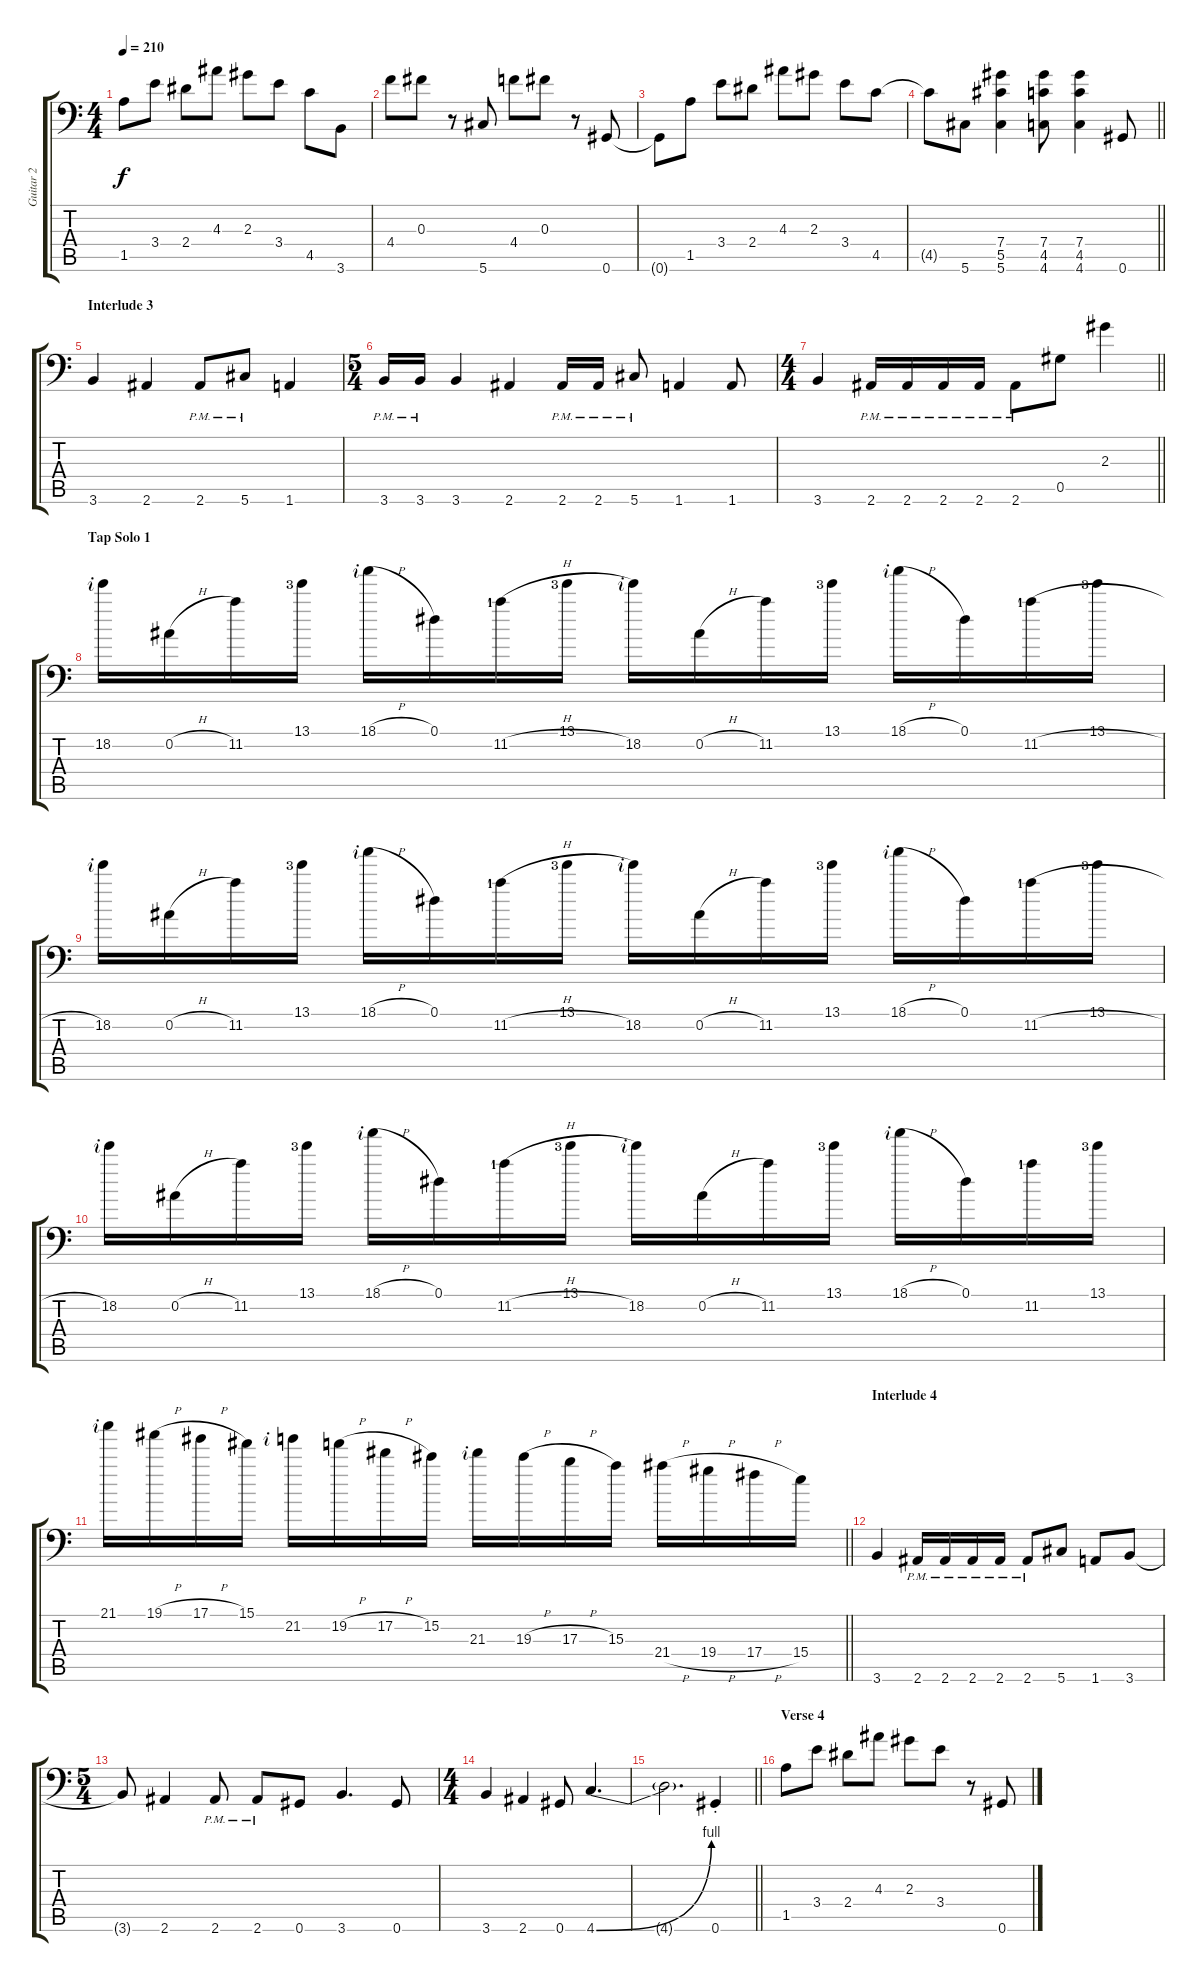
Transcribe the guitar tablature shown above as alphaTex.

\track ("Guitar 2" "Guitar 2") {instrument distortionguitar}
\staff {score tabs}
\tuning (Eb4 Bb3 Gb3 Db3 Ab2 Ab1) {hide}
\ts (4 4)
\tempo 210
\clef f4
\ks c
1.5.8{dy f} 3.4.8 2.4.8 4.3.8 2.3.8 3.4.8 4.5.8 3.6.8 |
4.4.8 0.3.8 r.8 5.6.8 4.4.8 0.3.8 r.8 0.6.8 |
0.6{t}.8 1.5.8 3.4.8 2.4.8 4.3.8 2.3.8 3.4.8 4.5.8 |
\barLineRight lightlight
4.5{t}.8 5.6.8 (7.4 5.5 5.6).4 (7.4 4.5 4.6).8 (7.4 4.5 4.6).4 0.6.8 |
\section ("" "Interlude 3")
3.6.4 2.6.4 2.6{pm}.8 5.6{pm}.8 1.6.4 |
\ts (5 4)
3.6{pm}.16 3.6{pm}.16 3.6.4 2.6.4 2.6{pm}.16 2.6{pm}.16 5.6{pm}.8 1.6.4 1.6.8 |
\ts (4 4)
\barLineRight lightlight
3.6.4 2.6{pm}.16 2.6{pm}.16 2.6{pm}.16 2.6{pm}.16 2.6{pm}.8 0.5.8 2.3.4 |
\section ("" "Tap Solo 1")
18.2{rf 2}.16 0.2{h}.16 11.2.16 13.1{lf 4}.16 18.1{h rf 2}.16 0.1.16 11.2{h lf 2}.16 13.1{lf 4}.16 18.2{rf 2}.16 0.2{h}.16 11.2.16 13.1{lf 4}.16 18.1{h rf 2}.16 0.1.16 11.2{h lf 2}.16 13.1{lf 4}.16 |
18.2{rf 2}.16 0.2{h}.16 11.2.16 13.1{lf 4}.16 18.1{h rf 2}.16 0.1.16 11.2{h lf 2}.16 13.1{lf 4}.16 18.2{rf 2}.16 0.2{h}.16 11.2.16 13.1{lf 4}.16 18.1{h rf 2}.16 0.1.16 11.2{h lf 2}.16 13.1{lf 4}.16 |
18.2{rf 2}.16 0.2{h}.16 11.2.16 13.1{lf 4}.16 18.1{h rf 2}.16 0.1.16 11.2{h lf 2}.16 13.1{lf 4}.16 18.2{rf 2}.16 0.2{h}.16 11.2.16 13.1{lf 4}.16 18.1{h rf 2}.16 0.1.16 11.2{lf 2}.16 13.1{lf 4}.16 |
\barLineRight lightlight
21.1{rf 2}.16 19.1{h}.16 17.1{h}.16 15.1.16 21.2{rf 2}.16 19.2{h}.16 17.2{h}.16 15.2.16 21.3{rf 2}.16 19.3{h}.16 17.3{h}.16 15.3.16 21.4{h}.16 19.4{h}.16 17.4{h}.16 15.4.16 |
\section ("" "Interlude 4")
3.6.4 2.6{pm}.16 2.6{pm}.16 2.6{pm}.16 2.6{pm}.16 2.6{pm}.8 5.6.8 1.6.8 3.6.8 |
\ts (5 4)
3.6{t}.8 2.6.4 2.6{pm}.8 2.6{pm}.8 0.6.8 3.6.4{d} 0.6.8 |
\ts (4 4)
3.6.4 2.6.4 0.6.8 4.6{be (bend 0 0 60 4)}.4{d} |
\barLineRight lightlight
4.6{t}.2{d} 0.6{st}.4 |
\section ("" "Verse 4")
1.5.8 3.4.8 2.4.8 4.3.8 2.3.8 3.4.8 r.8 0.6.8
